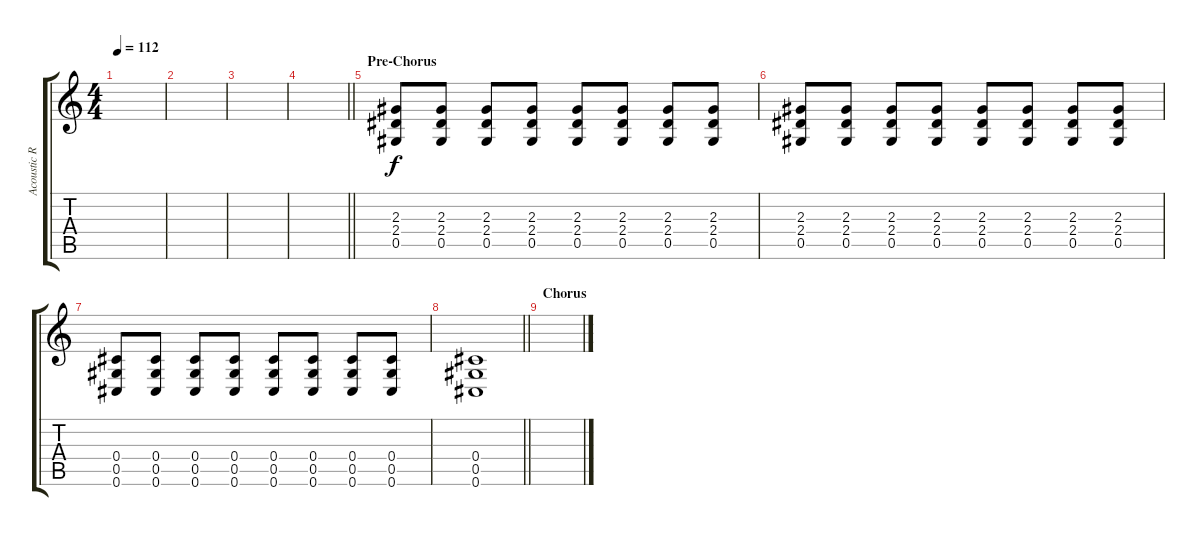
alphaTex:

\track ("Acoustic Rhytm Guitar [R]" "Acoustic R") {instrument acousticguitarsteel}
\staff {score tabs}
\tuning (Eb4 Bb3 Gb3 Db3 Ab2 Db2) {hide}
\ts (4 4)
\tempo 112
\clef g2
\ks c
|
|
|
\barLineRight lightlight
|
\section ("" "Pre-Chorus")
(2.3 2.4 0.5).8 (2.3 2.4 0.5).8 (2.3 2.4 0.5).8 (2.3 2.4 0.5).8 (2.3 2.4 0.5).8 (2.3 2.4 0.5).8 (2.3 2.4 0.5).8 (2.3 2.4 0.5).8 |
(2.3 2.4 0.5).8 (2.3 2.4 0.5).8 (2.3 2.4 0.5).8 (2.3 2.4 0.5).8 (2.3 2.4 0.5).8 (2.3 2.4 0.5).8 (2.3 2.4 0.5).8 (2.3 2.4 0.5).8 |
(0.4 0.5 0.6).8 (0.4 0.5 0.6).8 (0.4 0.5 0.6).8 (0.4 0.5 0.6).8 (0.4 0.5 0.6).8 (0.4 0.5 0.6).8 (0.4 0.5 0.6).8 (0.4 0.5 0.6).8 |
\barLineRight lightlight
(0.4 0.5 0.6).1 |
\section ("" "Chorus")
